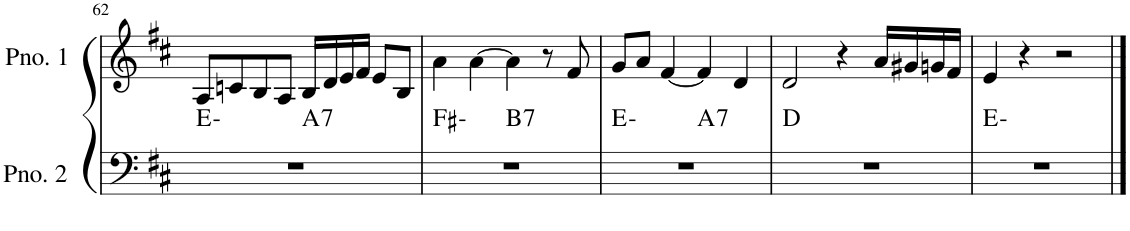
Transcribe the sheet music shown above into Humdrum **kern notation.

**kern	**harte	**kern
*part2	*part2	*part1
*staff2	*	*staff1
*I"ピアノ 2	*	*I"ピアノ 1
!!LO:PB:g=z
*clefF4	*	*clefG2
*k[f#c#]	*	*k[f#c#]
*M4/4	*	*M4/4
=62	=62	=62
*^	*	*
1r	2ryy	E:min	8A/L
.	.	.	8cn/
.	.	.	8B/
.	.	.	8A/J
!	!	!LO:H:kt=7	!
.	2ryy	A:7	16B/LL
.	.	.	16d/
.	.	.	16e/
.	.	.	16f#/JJ
.	.	.	8e/L
.	.	.	8B/J
=63	=63	=63	=63
1r	2ryy	F#:min	4a\
.	.	.	[4a\
!	!	!LO:H:kt=7	!
.	2ryy	B:7	4a\]
.	.	.	8r
.	.	.	8f#/
=64	=64	=64	=64
1r	2ryy	E:min	8g/L
.	.	.	8a/J
.	.	.	[4f#/
!	!	!LO:H:kt=7	!
.	2ryy	A:7	4f#/]
.	.	.	4d/
*v	*v	*	*
=65	=65	=65
1r	D:maj	2d/
.	.	4r
.	.	16a/LL
.	.	16g#X/
.	.	16gn/
.	.	16f#/JJ
=66	=66	=66
1r	E:min	4e/
.	.	4r
.	.	2r
==	==	==
*-	*-	*-
